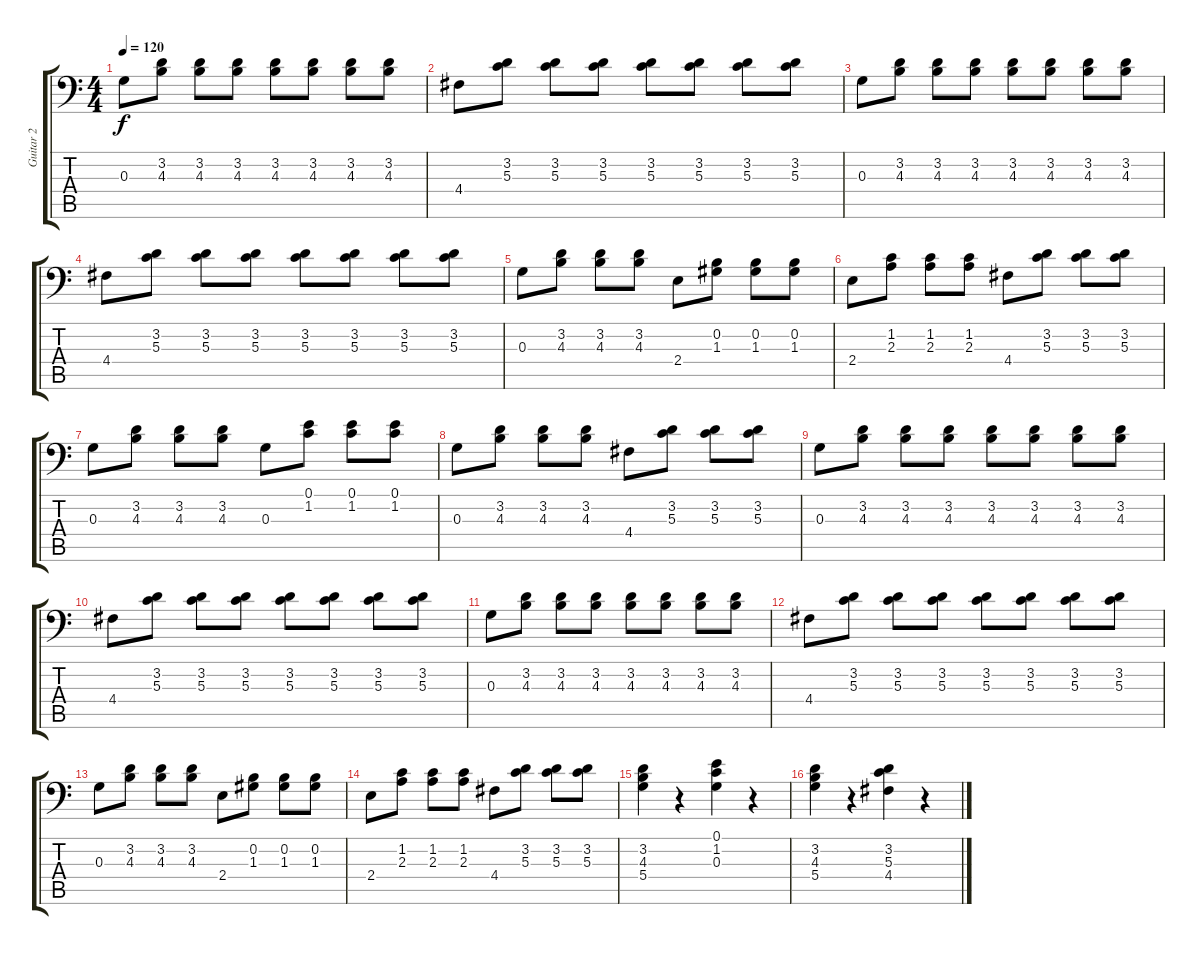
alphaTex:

\track ("Guitar 2" "Guitar 2") {instrument distortionguitar}
\staff {score tabs}
\tuning (E3 B2 G2 D2 A1 E1) {hide}
\ts (4 4)
\tempo 120
\clef f4
\ks c
0.3.8{dy f} (3.2 4.3).8 (3.2 4.3).8 (3.2 4.3).8 (3.2 4.3).8 (3.2 4.3).8 (3.2 4.3).8 (3.2 4.3).8 |
4.4.8 (3.2 5.3).8 (3.2 5.3).8 (3.2 5.3).8 (3.2 5.3).8 (3.2 5.3).8 (3.2 5.3).8 (3.2 5.3).8 |
0.3.8 (3.2 4.3).8 (3.2 4.3).8 (3.2 4.3).8 (3.2 4.3).8 (3.2 4.3).8 (3.2 4.3).8 (3.2 4.3).8 |
4.4.8 (3.2 5.3).8 (3.2 5.3).8 (3.2 5.3).8 (3.2 5.3).8 (3.2 5.3).8 (3.2 5.3).8 (3.2 5.3).8 |
0.3.8 (3.2 4.3).8 (3.2 4.3).8 (3.2 4.3).8 2.4.8 (0.2 1.3).8 (0.2 1.3).8 (0.2 1.3).8 |
2.4.8 (1.2 2.3).8 (1.2 2.3).8 (1.2 2.3).8 4.4.8 (3.2 5.3).8 (3.2 5.3).8 (3.2 5.3).8 |
0.3.8 (3.2 4.3).8 (3.2 4.3).8 (3.2 4.3).8 0.3.8 (0.1 1.2).8 (0.1 1.2).8 (0.1 1.2).8 |
0.3.8 (3.2 4.3).8 (3.2 4.3).8 (3.2 4.3).8 4.4.8 (3.2 5.3).8 (3.2 5.3).8 (3.2 5.3).8 |
0.3.8 (3.2 4.3).8 (3.2 4.3).8 (3.2 4.3).8 (3.2 4.3).8 (3.2 4.3).8 (3.2 4.3).8 (3.2 4.3).8 |
4.4.8 (3.2 5.3).8 (3.2 5.3).8 (3.2 5.3).8 (3.2 5.3).8 (3.2 5.3).8 (3.2 5.3).8 (3.2 5.3).8 |
0.3.8 (3.2 4.3).8 (3.2 4.3).8 (3.2 4.3).8 (3.2 4.3).8 (3.2 4.3).8 (3.2 4.3).8 (3.2 4.3).8 |
4.4.8 (3.2 5.3).8 (3.2 5.3).8 (3.2 5.3).8 (3.2 5.3).8 (3.2 5.3).8 (3.2 5.3).8 (3.2 5.3).8 |
0.3.8 (3.2 4.3).8 (3.2 4.3).8 (3.2 4.3).8 2.4.8 (0.2 1.3).8 (0.2 1.3).8 (0.2 1.3).8 |
2.4.8 (1.2 2.3).8 (1.2 2.3).8 (1.2 2.3).8 4.4.8 (3.2 5.3).8 (3.2 5.3).8 (3.2 5.3).8 |
(3.2 4.3 5.4).4 r.4 (0.1 1.2 0.3).4 r.4 |
(3.2 4.3 5.4).4 r.4 (3.2 5.3 4.4).4 r.4
